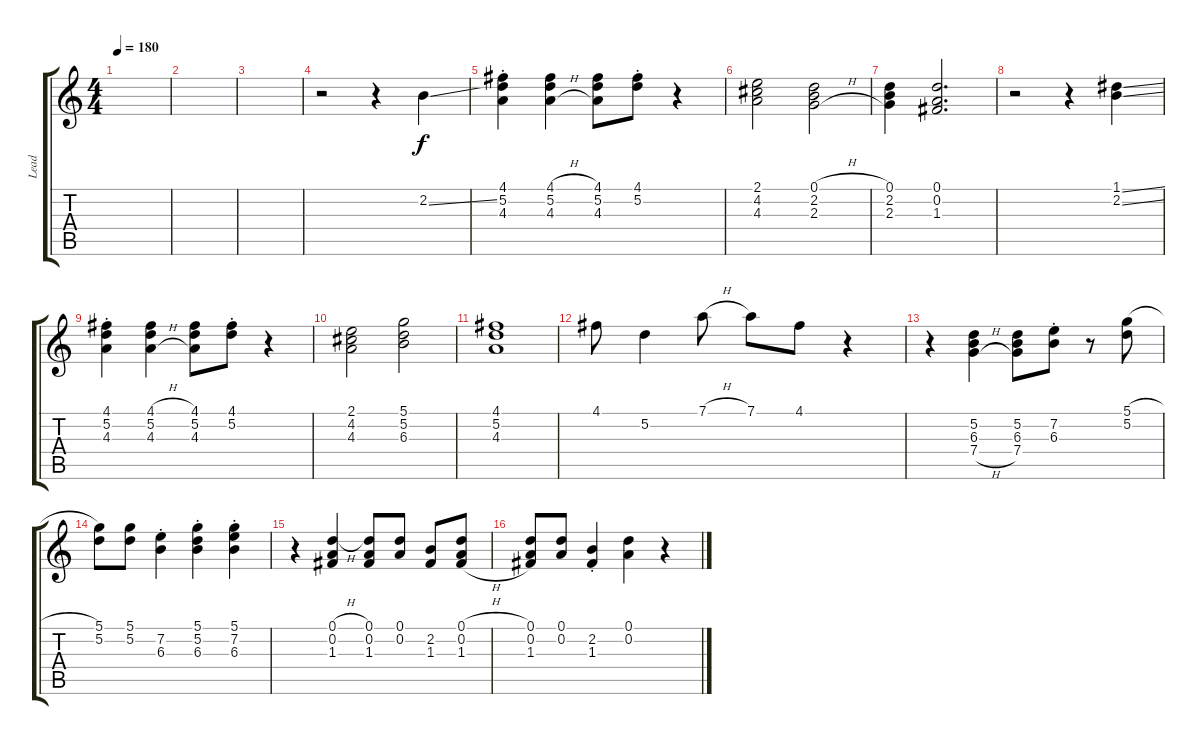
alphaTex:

\track ("Lead" "Lead") {instrument electricguitarclean}
\staff {score tabs}
\tuning (D4 A3 F3 C3 G2 D2) {hide}
\ts (4 4)
\tempo 180
\clef g2
\ks c
|
|
|
r.2 r.4 2.2{ss}.4 |
(4.1 5.2{st} 4.3).4 (4.1{h} 5.2{h} 4.3{h}).4 (4.1 5.2 4.3).8 (4.1{st} 5.2).8 r.4 |
(2.1 4.2 4.3).2 (0.1{h} 2.2{h} 2.3{h}).2 |
(0.1 2.2 2.3).4 (0.1 0.2 1.3).2{d} |
r.2 r.4 (1.1{ss} 2.2{ss}).4 |
(4.1 5.2 4.3{st}).4 (4.1{h} 5.2{h} 4.3{h}).4 (4.1 5.2 4.3).8 (4.1 5.2{st}).8 r.4 |
(2.1 4.2 4.3).2 (5.1 5.2 6.3).2 |
(4.1 5.2 4.3).1 |
4.1.8 5.2.4 7.1{h}.8 7.1.8 4.1.8 r.4 |
r.4 (5.2 6.3 7.4{h}).4 (5.2 6.3 7.4).8 (7.2 6.3{st}).8 r.8 (5.1{h} 5.2).8 |
(5.1 5.2).8 (5.1 5.2).8 (7.2 6.3{st}).4 (5.1 5.2 6.3{st}).4 (5.1 7.2 6.3{st}).4 |
r.4 (0.1{h} 0.2 1.3).4 (0.1 0.2 1.3).8 (0.1 0.2).8 (2.2 1.3).8 (0.1{h} 0.2{h} 1.3{h}).8 |
(0.1 0.2 1.3).8 (0.1 0.2).8 (2.2 1.3{st}).4{beam Up} (0.1 0.2).4 r.4
